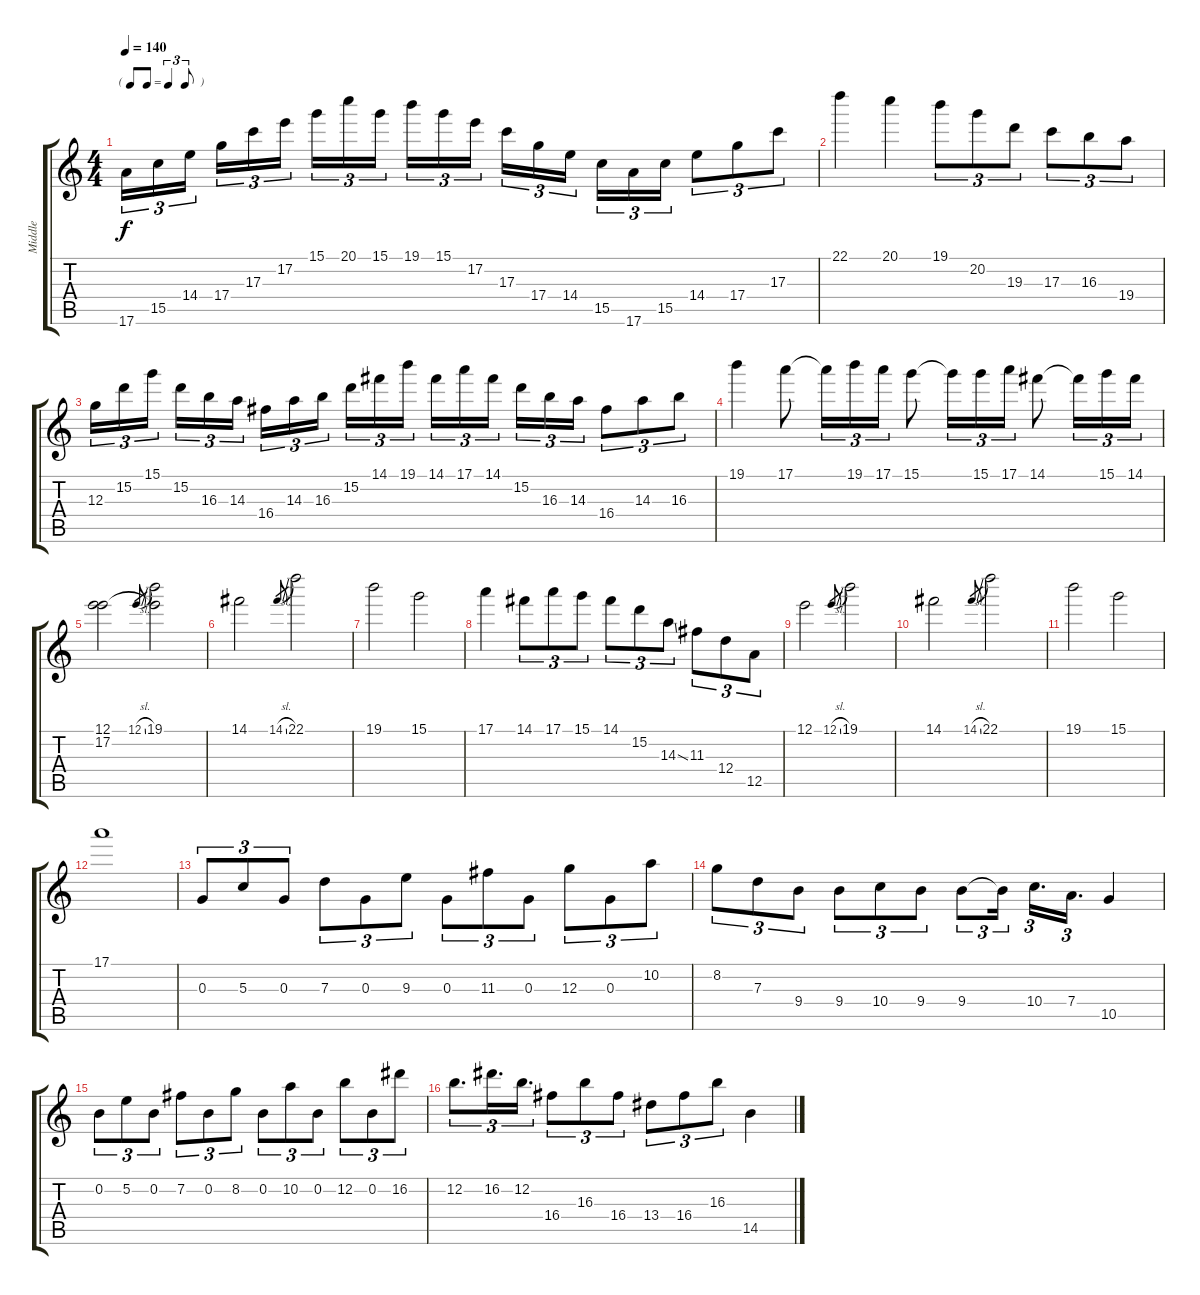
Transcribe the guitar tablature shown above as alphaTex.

\track ("Middle" "Middle") {instrument overdrivenguitar}
\staff {score tabs}
\tuning (E4 B3 G3 D3 A2 E2) {hide}
\ts (4 4)
\tf triplet8th
\tempo 140
\clef g2
\ks c
17.6.16{tu (3 2) dy f} 15.5.16{tu (3 2)} 14.4.16{tu (3 2) beam splitsecondary} 17.4.16{tu (3 2)} 17.3.16{tu (3 2)} 17.2.16{tu (3 2)} 15.1.16{tu (3 2)} 20.1.16{tu (3 2)} 15.1.16{tu (3 2) beam splitsecondary} 19.1.16{tu (3 2)} 15.1.16{tu (3 2)} 17.2.16{tu (3 2)} 17.3.16{tu (3 2)} 17.4.16{tu (3 2)} 14.4.16{tu (3 2) beam splitsecondary} 15.5.16{tu (3 2)} 17.6.16{tu (3 2)} 15.5.16{tu (3 2)} 14.4.8{tu (3 2)} 17.4.8{tu (3 2)} 17.3.8{tu (3 2)} |
22.1.4 20.1.4 19.1.8{tu (3 2)} 20.2.8{tu (3 2)} 19.3.8{tu (3 2)} 17.3.8{tu (3 2)} 16.3.8{tu (3 2)} 19.4.8{tu (3 2)} |
12.3.16{tu (3 2)} 15.2.16{tu (3 2)} 15.1.16{tu (3 2) beam splitsecondary} 15.2.16{tu (3 2)} 16.3.16{tu (3 2)} 14.3.16{tu (3 2)} 16.4.16{tu (3 2)} 14.3.16{tu (3 2)} 16.3.16{tu (3 2) beam splitsecondary} 15.2.16{tu (3 2)} 14.1.16{tu (3 2)} 19.1.16{tu (3 2)} 14.1.16{tu (3 2)} 17.1.16{tu (3 2)} 14.1.16{tu (3 2) beam splitsecondary} 15.2.16{tu (3 2)} 16.3.16{tu (3 2)} 14.3.16{tu (3 2)} 16.4.8{tu (3 2)} 14.3.8{tu (3 2)} 16.3.8{tu (3 2)} |
19.1.4 17.1.8 17.1{t}.16{tu (3 2)} 19.1.16{tu (3 2)} 17.1.16{tu (3 2)} 15.1.8 15.1{t}.16{tu (3 2)} 15.1.16{tu (3 2)} 17.1.16{tu (3 2)} 14.1.8 14.1{t}.16{tu (3 2)} 15.1.16{tu (3 2)} 14.1.16{tu (3 2)} |
(12.1 17.2).2 12.1{sl}.8{gr} (19.1 17.2{t}).2 |
14.1.2 14.1{sl}.8{gr} 22.1.2 |
19.1.2 15.1.2 |
17.1.4 14.1.8{tu (3 2)} 17.1.8{tu (3 2)} 15.1.8{tu (3 2)} 14.1.8{tu (3 2)} 15.2.8{tu (3 2)} 14.3{ss}.8{tu (3 2)} 11.3.8{tu (3 2)} 12.4.8{tu (3 2)} 12.5.8{tu (3 2)} |
12.1.2 12.1{sl}.8{gr} 19.1.2 |
14.1.2 14.1{sl}.8{gr} 22.1.2 |
19.1.2 15.1.2 |
17.1.1 |
0.3.8{tu (3 2)} 5.3.8{tu (3 2)} 0.3.8{tu (3 2)} 7.3.8{tu (3 2)} 0.3.8{tu (3 2)} 9.3.8{tu (3 2)} 0.3.8{tu (3 2)} 11.3.8{tu (3 2)} 0.3.8{tu (3 2)} 12.3.8{tu (3 2)} 0.3.8{tu (3 2)} 10.2.8{tu (3 2)} |
8.2.8{tu (3 2)} 7.3.8{tu (3 2)} 9.4.8{tu (3 2)} 9.4.8{tu (3 2)} 10.4.8{tu (3 2)} 9.4.8{tu (3 2)} 9.4.8{tu (3 2)} 9.4{t}.16{tu (3 2) beam splitsecondary} 10.4.16{d tu (3 2)} 7.4.16{d tu (3 2)} 10.5.4 |
0.2.8{tu (3 2)} 5.2.8{tu (3 2)} 0.2.8{tu (3 2)} 7.2.8{tu (3 2)} 0.2.8{tu (3 2)} 8.2.8{tu (3 2)} 0.2.8{tu (3 2)} 10.2.8{tu (3 2)} 0.2.8{tu (3 2)} 12.2.8{tu (3 2)} 0.2.8{tu (3 2)} 16.2.8{tu (3 2)} |
12.2.8{d tu (3 2)} 16.2.16{d tu (3 2)} 12.2.16{d tu (3 2)} 16.4.8{tu (3 2)} 16.3.8{tu (3 2)} 16.4.8{tu (3 2)} 13.4.8{tu (3 2)} 16.4.8{tu (3 2)} 16.3.8{tu (3 2)} 14.5.4
